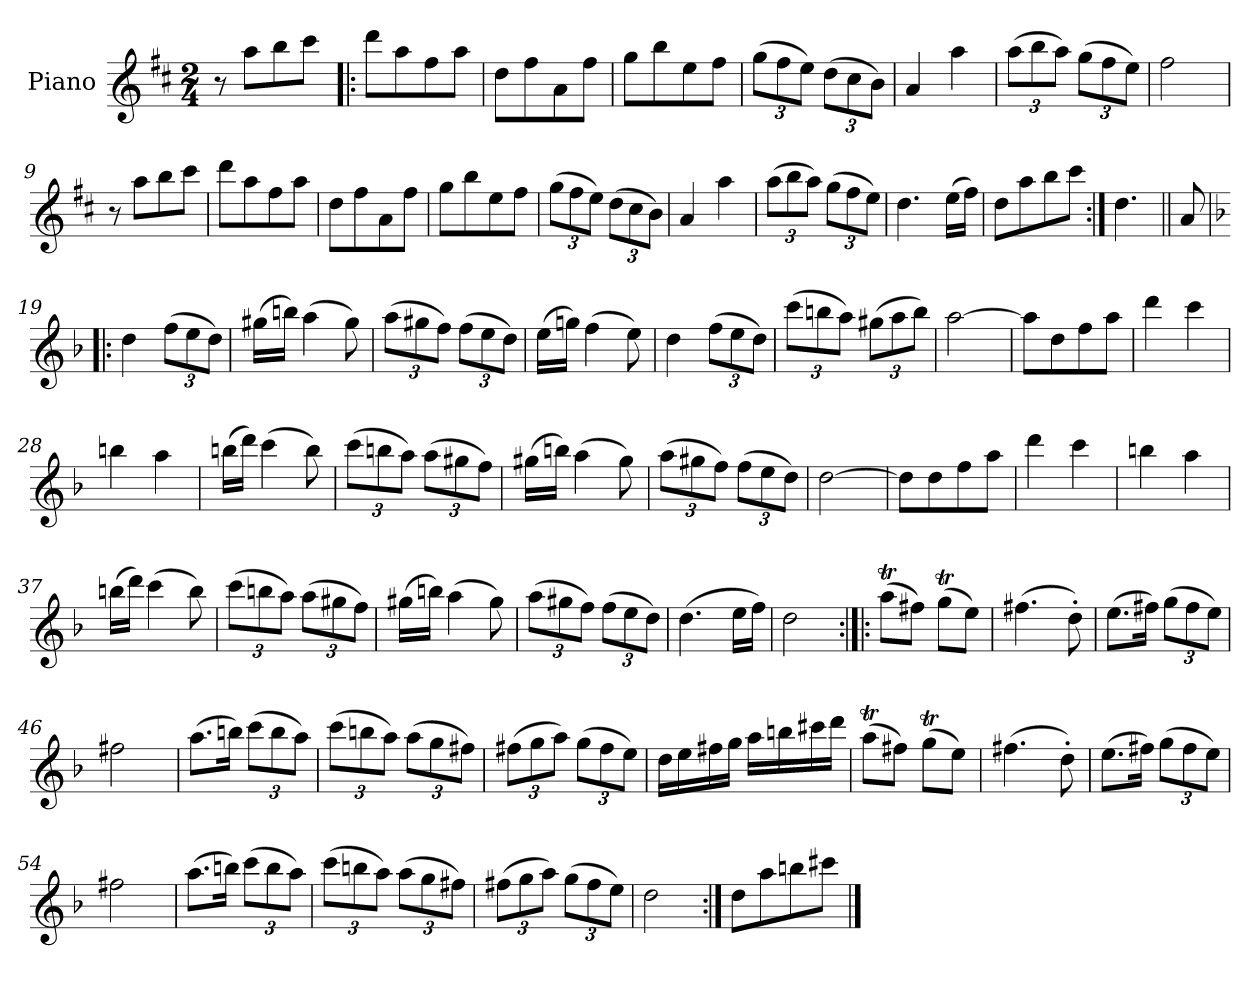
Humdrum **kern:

**kern
*part1
*staff1
*I"Piano
*I'Pno.
*clefG2
*k[f#c#]
*M2/4
=1
8r
8aa\L
8bb\
8ccc#\J
=2!|:
8ddd\L
8aa\
8ff#\
8aa\J
=3
8dd\L
8ff#\
8a\
8ff#\J
=4
8gg\L
8bb\
8ee\
8ff#\J
=5
*Xbrackettup
(>12gg\L
12ff#\
12ee\J)
(>12dd\L
12cc#\
12b\J)
!!LO:LB:g=z
=6
4a/
4aa\
=7
(>12aa\L
12bb\
12aa\J)
(>12gg\L
12ff#\
12ee\J)
=8
2ff#\
=9
8r
8aa\L
8bb\
8ccc#\J
=10
8ddd\L
8aa\
8ff#\
8aa\J
=11
8dd\L
8ff#\
8a\
8ff#\J
!!LO:LB:g=z
=12
8gg\L
8bb\
8ee\
8ff#\J
=13
(>12gg\L
12ff#\
12ee\J)
(>12dd\L
12cc#\
12b\J)
=14
4a/
4aa\
=15
(>12aa\L
12bb\
12aa\J)
(>12gg\L
12ff#\
12ee\J)
=16
4.dd\
(>16ee\LL
16ff#\JJ)
!!LO:LB:g=z
=17
8dd\L
8aa\
8bb\
8ccc#\J
=18:|!
4.dd\
=18X1||
8a/
=19!|:
*k[b-]
*d:
4dd\
(>12ff\L
12ee\
12dd\J)
=20
(>16gg#X\LL
16bbn\JJ)
(>4aa\
8gg#\)
=21
(>12aa\L
12gg#X\
12ff\J)
(>12ff\L
12ee\
12dd\J)
!!LO:LB:g=z
=22
(>16ee\LL
16ggn\JJ)
(>4ff\
8ee\)
=23
4dd\
(>12ff\L
12ee\
12dd\J)
=24
(>12ccc\L
12bbn\
12aa\J)
(>12gg#X\L
12aa\
12bb\J)
=25
[2aa\
=26
8aa\L]
8dd\
8ff\
8aa\J
=27
4ddd\
4ccc\
!!LO:LB:g=z
=28
4bbn\
4aa\
=29
(>16bbn\LL
16ddd\JJ)
(>4ccc\
8bb\)
=30
(>12ccc\L
12bbn\
12aa\J)
(>12aa\L
12gg#X\
12ff\J)
=31
(>16gg#X\LL
16bbn\JJ)
(>4aa\
8gg#\)
=32
(>12aa\L
12gg#X\
12ff\J)
(>12ff\L
12ee\
12dd\J)
!!LO:LB:g=z
=33
[2dd\
=34
8dd\L]
8dd\
8ff\
8aa\J
=35
4ddd\
4ccc\
=36
4bbn\
4aa\
=37
(>16bbn\LL
16ddd\JJ)
(>4ccc\
8bb\)
=38
(>12ccc\L
12bbn\
12aa\J)
(>12aa\L
12gg#X\
12ff\J)
!!LO:LB:g=z
=39
(>16gg#X\LL
16bbn\JJ)
(>4aa\
8gg#\)
=40
(>12aa\L
12gg#X\
12ff\J)
(>12ff\L
12ee\
12dd\J)
=41
(>4.dd\
16ee\LL
16ff\JJ)
=42
2dd\
=43:|!|:
(>8aat\L
8ff#X\J)
(>8ggT\L
8ee\J)
=44
(>4.ff#X\
8dd'\)
!!LO:LB:g=z
=45
(>8.ee\L
16ff#X\Jk)
(>12gg\L
12ff#\
12ee\J)
=46
2ff#X\
=47
(>8.aa\L
16bbn\Jk)
(>12ccc\L
12bb\
12aa\J)
=48
(>12ccc\L
12bbn\
12aa\J)
(>12aa\L
12gg\
12ff#X\J)
=49
(>12ff#X\L
12gg\
12aa\J)
(>12gg\L
12ff#\
12ee\J)
!!LO:LB:g=z
=50
16dd\LL
16ee\
16ff#X\
16gg\JJ
16aa\LL
16bbn\
16ccc#X\
16ddd\JJ
=51
(>8aat\L
8ff#X\J)
(>8ggT\L
8ee\J)
=52
(>4.ff#X\
8dd'\)
=53
(>8.ee\L
16ff#X\Jk)
(>12gg\L
12ff#\
12ee\J)
=54
2ff#X\
!!LO:PB:g=z
=55
(>8.aa\L
16bbn\Jk)
(>12ccc\L
12bb\
12aa\J)
=56
(>12ccc\L
12bbn\
12aa\J)
(>12aa\L
12gg\
12ff#X\J)
=57
(>12ff#X\L
12gg\
12aa\J)
(>12gg\L
12ff#\
12ee\J)
=58
2dd\
=59:|!
8dd\L
8aa\
8bbn\
8ccc#X\J
==
*-
